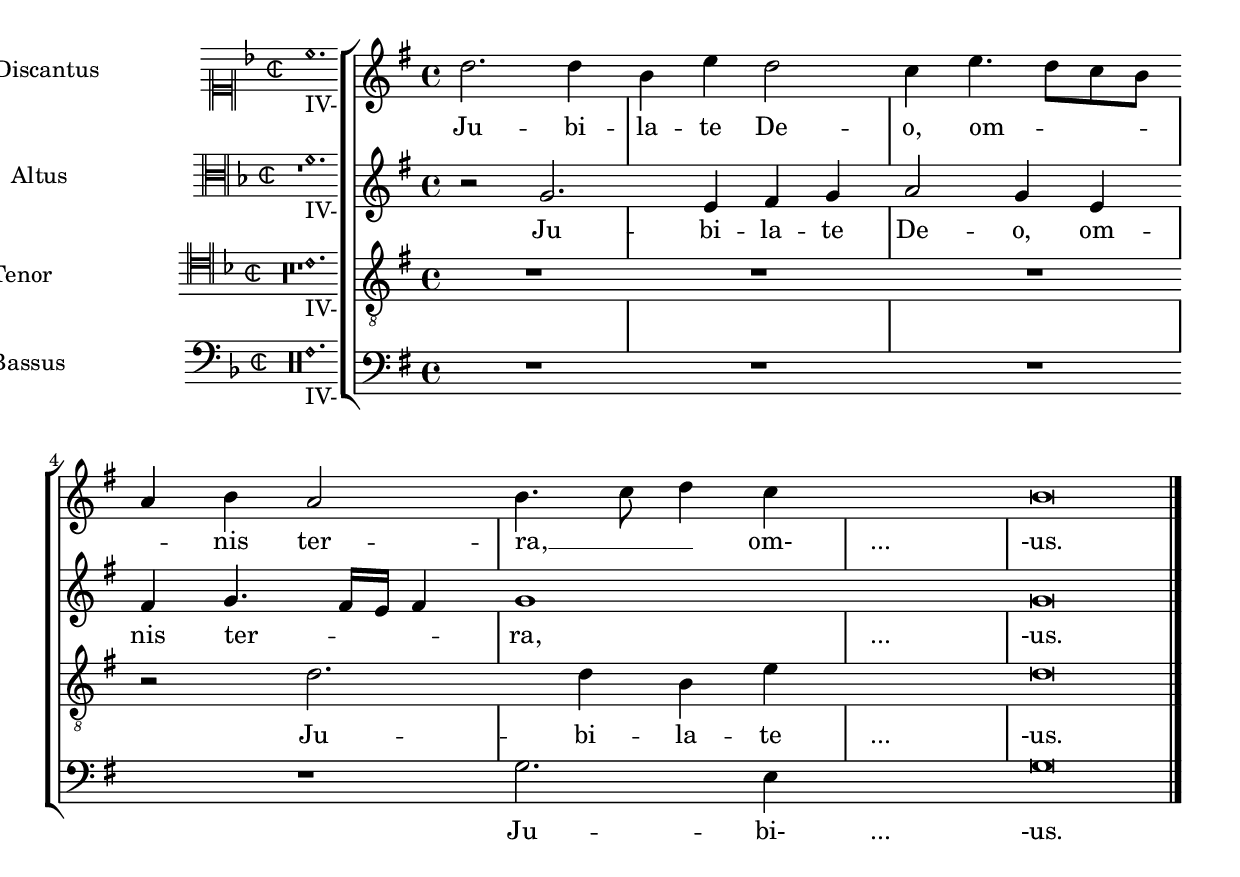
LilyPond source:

%% DO NOT EDIT this file manually; it is automatically
%% generated from LSR http://lsr.dsi.unimi.it
%% Make any changes in LSR itself, or in Documentation/snippets/new/ ,
%% and then run scripts/auxiliar/makelsr.py
%%
%% This file is in the public domain.
\version "2.17.20"

\header {
  lsrtags = "ancient-notation, specific-notation, tweaks-and-overrides, workaround"

  texidoc = "
As a workaround to get real incipits which are independent from the
main score these are included as a markup into the field normally used
for the instrument name. As for now lyrics can only be added as a
direct markup. It doesn't unfortunately conform with the spacing of the
main lyrics.

"
  doctitle = "Transcription of Ancient music with incipit"
} % begin verbatim


global = {
  \set Score.skipBars = ##t
  \key g \major
  \time 4/4
  %make the staff lines invisible on staves
  \override Staff.BarLine.transparent = ##t
  \skip 1*8 % the actual music
  % let finis bar go through all staves
  \override Staff.BarLine.transparent = ##f
  % finis bar
  \bar "|."
}

discantusNotes = {
  \transpose c' c'' {
    \clef treble
    d'2. d'4 |
    b e' d'2 |
    c'4 e'4.( d'8 c' b |
    a4) b a2 |
    b4.( c'8 d'4) c'4 |
    \once \override NoteHead.transparent = ##t c'1 |
    b\breve |
  }
}

discantusLyrics = \lyricmode {
  Ju -- bi -- |
  la -- te De -- |
  o, om --
  nis ter -- |
  ra, __ om- |
  "..." |
  -us. |
}

altusNotes = {
  \transpose c' c'' {
    \clef treble
    r2 g2. e4 fis g | % two bars
    a2 g4 e |
    fis g4.( fis16 e fis4) |
    g1 |
    \once \override NoteHead.transparent = ##t g1 |
    g\breve |
  }
}

altusLyrics = \lyricmode {
  Ju -- bi -- la -- te | % two bars
  De -- o, om -- |
  nis ter -- ra, |
  "..." |
  -us. |
}

tenorNotes = {
  \transpose c' c' {
    \clef "treble_8"
    R1 |
    R1 |
    R1 |
    r2 d'2. d'4 b e' | % two bars
    \once \override NoteHead.transparent = ##t e'1 |
    d'\breve |
  }
}

tenorLyrics = \lyricmode {
  Ju -- bi -- la -- te | % two bars
  "..." |
  -us.
}

bassusNotes = {
  \transpose c' c' {
    \clef bass
    R1 |
    R1 |
    R1 |
    R1 |
    g2. e4 |
    \once \override NoteHead.transparent = ##t e1 |
    g\breve |
  }
}

bassusLyrics = \lyricmode {
  Ju -- bi- |
  "..." |
  -us.
}

incipitDiscantus = \markup {
  \score {
    {
      \set Staff.instrumentName = #"Discantus "
      \override NoteHead.style = #'neomensural
      \override Rest.style = #'neomensural
      \override Staff.TimeSignature.style = #'neomensural
      \cadenzaOn
      \clef "neomensural-c1"
      \key f \major
      \time 2/2
      c''1._"IV-" s2  %two bars
      \skip 1*8 % eight bars
    }
    \layout {
      \context {
        \Voice
        \remove "Ligature_bracket_engraver"
        \consists "Mensural_ligature_engraver"
      }
      line-width = 4.5\cm
    }
  }
}

incipitAltus = \markup {
  \score {
    {
      \set Staff.instrumentName = #"Altus "
      \override NoteHead.style = #'neomensural
      \override Rest.style = #'neomensural
      \override Staff.TimeSignature.style = #'neomensural
      \cadenzaOn
      \clef "neomensural-c3"
      \key f \major
      \time 2/2
      r1        % one bar
      f'1._"IV-" s2   % two bars
      \skip 1*7 % seven bars
    }
    \layout {
      \context {
        \Voice
        \remove "Ligature_bracket_engraver"
        \consists "Mensural_ligature_engraver"
      }
      line-width = 4.5\cm
    }
  }
}

incipitTenor = \markup {
  \score {
    {
      \set Staff.instrumentName = #"Tenor  "
      \override NoteHead.style = #'neomensural
      \override Rest.style = #'neomensural
      \override Staff.TimeSignature.style = #'neomensural
      \cadenzaOn
      \clef "neomensural-c4"
      \key f \major
      \time 2/2
      r\longa   % four bars
      r\breve   % two bars
      r1        % one bar
      c'1._"IV-" s2   % two bars
      \skip 1   % one bar
    }
    \layout {
      \context {
        \Voice
        \remove "Ligature_bracket_engraver"
        \consists "Mensural_ligature_engraver"
      }
      line-width = 4.5\cm
    }
  }
}

incipitBassus = \markup {
  \score {
    {
      \set Staff.instrumentName = #"Bassus  "
      \override NoteHead.style = #'neomensural
      \override Rest.style = #'neomensural
      \override Staff.TimeSignature.style = #'neomensural
      \cadenzaOn
      \clef "bass"
      \key f \major
      \time 2/2
      % incipit
      r\maxima  % eight bars
      f1._"IV-" s2    % two bars
    }
    \layout {
      \context {
        \Voice
        \remove "Ligature_bracket_engraver"
        \consists "Mensural_ligature_engraver"
      }
      line-width = 4.5\cm
    }
  }
}

%StaffGroup is used instead of ChoirStaff to get bar lines between systems
\score {
  <<
    \new StaffGroup = choirStaff <<
      \new Voice = "discantusNotes" <<
        \global
        \set Staff.instrumentName = \incipitDiscantus
        \discantusNotes
      >>
      \new Lyrics = "discantusLyrics" \lyricsto discantusNotes { \discantusLyrics }

      \new Voice = "altusNotes" <<
        \global
        \set Staff.instrumentName = \incipitAltus
        \altusNotes
      >>
      \new Lyrics = "altusLyrics" \lyricsto altusNotes { \altusLyrics }

      \new Voice = "tenorNotes" <<
        \global
        \set Staff.instrumentName = \incipitTenor
        \tenorNotes
      >>
      \new Lyrics = "tenorLyrics" \lyricsto tenorNotes { \tenorLyrics }

      \new Voice = "bassusNotes" <<
        \global
        \set Staff.instrumentName = \incipitBassus
        \bassusNotes
      >>
    >>
    \new Lyrics = "bassusLyrics" \lyricsto bassusNotes { \bassusLyrics }
    %Keep the bass lyrics outside of the staff group to avoid bar lines
    %between the lyrics.
  >>

  \layout {
    \context {
      \Score
      % no bars in staves
      \override BarLine.transparent = ##t
    }
    % the next three instructions keep the lyrics between the bar lines
    \context {
      \Lyrics
      \consists "Bar_engraver"
      \override BarLine.transparent = ##t
    }
    \context {
      \StaffGroup
      \consists "Separating_line_group_engraver"
    }
    \context {
      \Voice
      % no slurs
      \override Slur.transparent = ##t
      % Comment in the below "\remove" command to allow line
      % breaking also at those barlines where a note overlaps
      % into the next bar.  The command is commented out in this
      % short example score, but especially for large scores, you
      % will typically yield better line breaking and thus improve
      % overall spacing if you comment in the following command.
      %\remove "Forbid_line_break_engraver"
    }
    indent = 5\cm
  }
}
